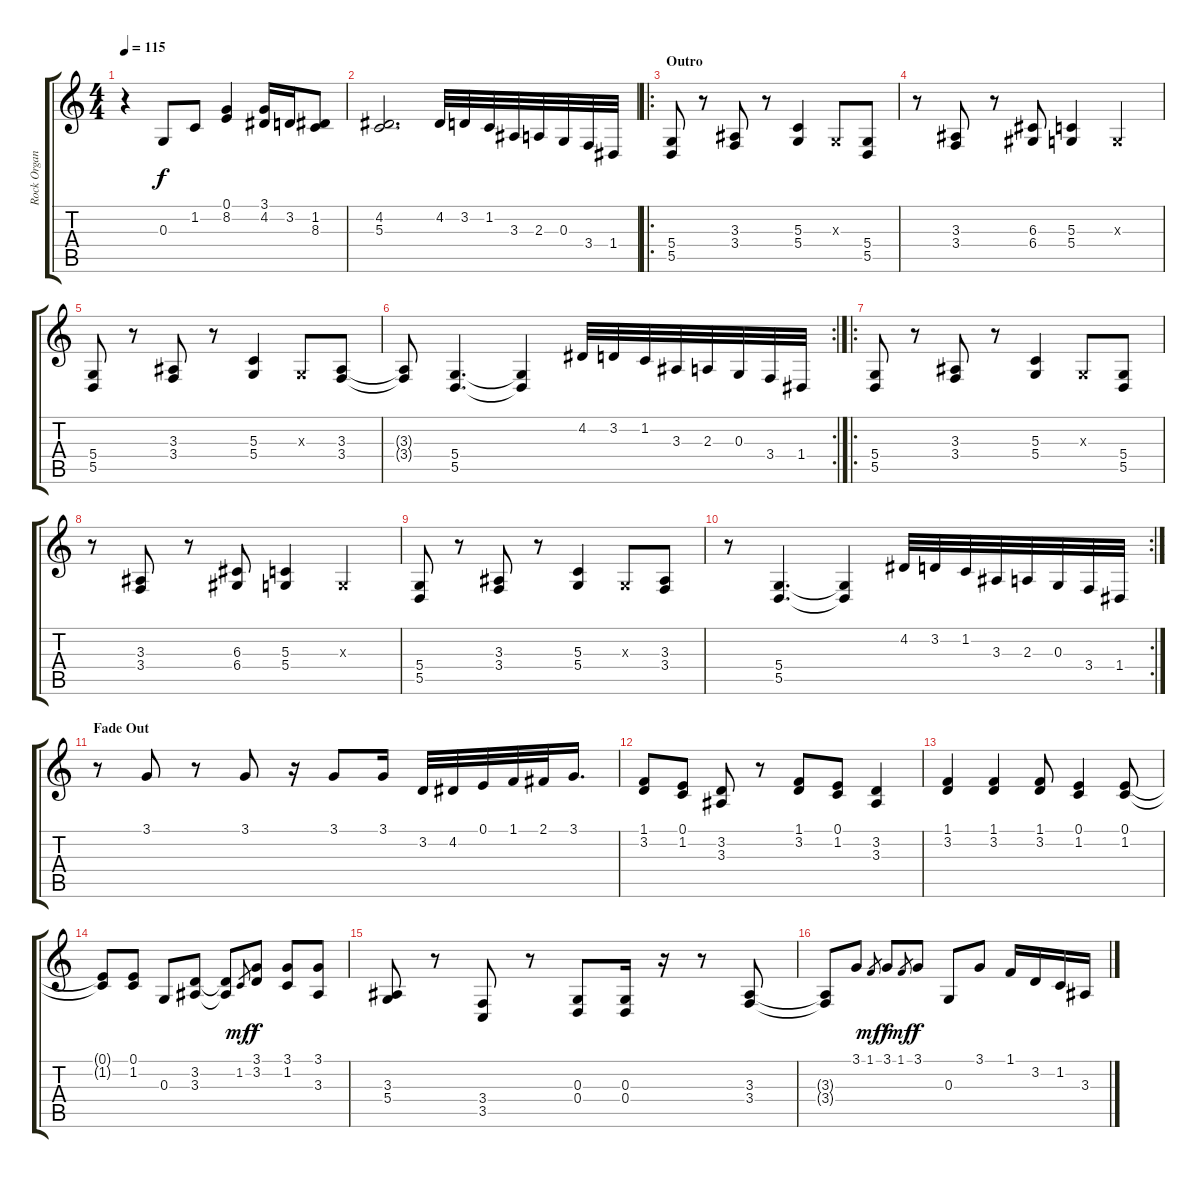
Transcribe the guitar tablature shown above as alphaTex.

\track ("Rock Organ" "Rock Organ") {instrument rockorgan}
\staff {score tabs}
\tuning (E4 B3 G3 D3 A2 E2) {hide}
\ts (4 4)
\tempo 115
\clef g2
\ks c
r.4{dy f} 0.3.8 1.2.8 (0.1 8.2).4 (3.1 4.2).16 3.2.16 (1.2 8.3).8 |
(4.2 5.3).2{d} 4.2.32 3.2.32 1.2.32 3.3.32 2.3.32 0.3.32 3.4.32 1.4.32 |
\ro
\section ("" "Outro")
(5.4 5.5).8 r.8 (3.3 3.4).8 r.8 (5.3 5.4).4 0.3{x}.8 (5.4 5.5).8 |
r.8 (3.3 3.4).8 r.8 (6.3 6.4).8 (5.3 5.4).4 0.3{x}.4 |
(5.4 5.5).8 r.8 (3.3 3.4).8 r.8 (5.3 5.4).4 0.3{x}.8 (3.3 3.4).8 |
\rc 2
(3.3{t} 3.4{t}).8 (5.4 5.5).4{d} (5.4{t} 5.5{t}).4 4.2.32 3.2.32 1.2.32 3.3.32 2.3.32 0.3.32 3.4.32 1.4.32 |
\ro
(5.4 5.5).8 r.8 (3.3 3.4).8 r.8 (5.3 5.4).4 0.3{x}.8 (5.4 5.5).8 |
r.8 (3.3 3.4).8 r.8 (6.3 6.4).8 (5.3 5.4).4 0.3{x}.4 |
(5.4 5.5).8 r.8 (3.3 3.4).8 r.8 (5.3 5.4).4 0.3{x}.8 (3.3 3.4).8 |
\rc 2
r.8 (5.4 5.5).4{d} (5.4{t} 5.5{t}).4 4.2.32 3.2.32 1.2.32 3.3.32 2.3.32 0.3.32 3.4.32 1.4.32 |
\section ("" "Fade Out")
r.8 3.1.8 r.8 3.1.8 r.16 3.1.8 3.1.16 3.2.32 4.2.32 0.1.32 1.1.32 2.1.32 3.1.16{d} |
(1.1 3.2).8 (0.1 1.2).8 (3.2 3.3).8 r.8 (1.1 3.2).8 (0.1 1.2).8 (3.2 3.3).4 |
(1.1 3.2).4 (1.1 3.2).4 (1.1 3.2).8 (0.1 1.2).4 (0.1 1.2).8 |
(0.1{t} 1.2{t}).8 (0.1 1.2).8 0.3.8 (3.2 3.3).8 (3.2{t} 3.3{t}).8 1.2.8{gr dy mf} (3.1 3.2).8{dy f} (3.1 1.2).8 (3.1 3.3).8 |
(3.3 5.4).8 r.8 (3.4 3.5).8 r.8 (0.3 0.4).8 (0.3 0.4).16 r.16 r.8 (3.3 3.4).8 |
(3.3{t} 3.4{t}).8 3.1.8 1.1.8{gr dy mf} 3.1.8{dy f} 1.1.8{gr dy mf} 3.1.8{dy f} 0.3.8 3.1.8 1.1.16 3.2.16 1.2.16 3.3.16
